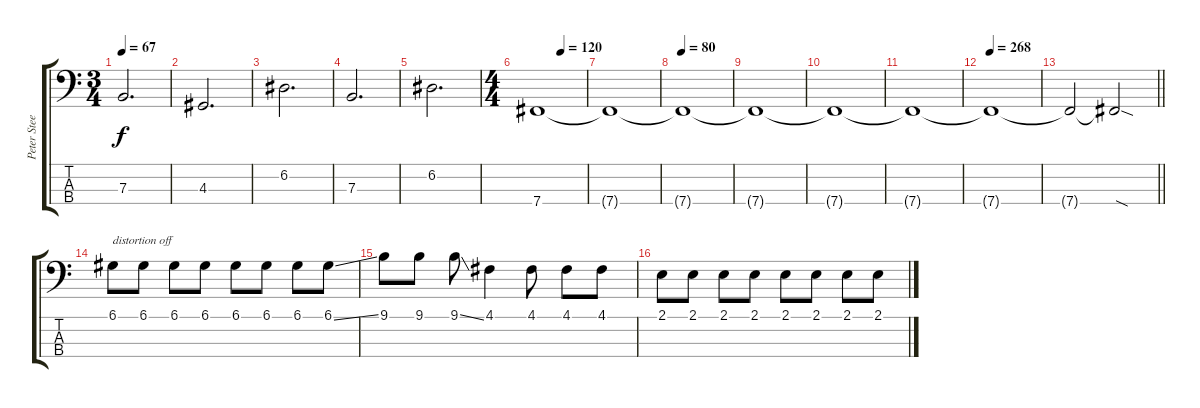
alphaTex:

\track ("Peter Steele" "Peter Stee") {instrument electricbasspick}
\staff {score tabs}
\tuning (D2 A1 E1 B0) {hide}
\ts (3 4)
\tempo 67
\clef f4
\ks c
7.3.2{d dy f} |
4.3.2{d} |
6.2.2{d} |
7.3.2{d} |
6.2.2{d} |
\ts (4 4)
\tempo (120 0.5)
7.4.1 |
7.4{t}.1 |
\tempo 80
7.4{t}.1 |
7.4{t}.1 |
7.4{t}.1 |
7.4{t}.1 |
\tempo 268
7.4{t}.1 |
\barLineRight lightlight
7.4{t}.2 7.4{sod t}.2 |
\section ("" "")
6.1.8{txt "distortion off" volume 16 instrument electricbasspick} 6.1.8 6.1.8 6.1.8 6.1.8 6.1.8 6.1.8 6.1{ss}.8 |
9.1.8 9.1.8 9.1{ss}.8 4.1.4 4.1.8 4.1.8 4.1.8 |
2.1.8 2.1.8 2.1.8 2.1.8 2.1.8 2.1.8 2.1.8 2.1{ss}.8
